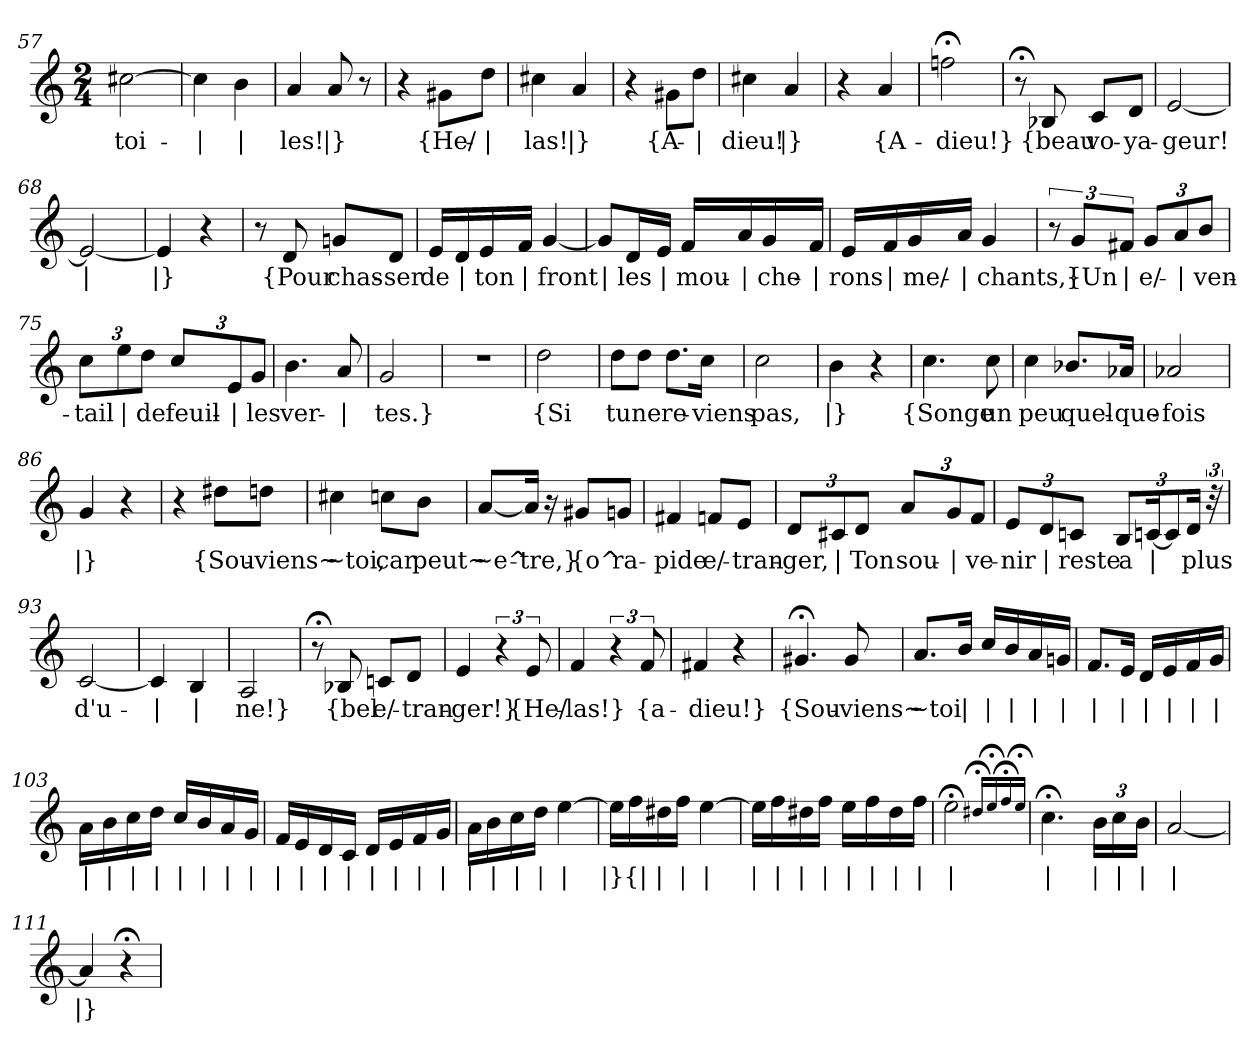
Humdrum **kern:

**kern	**text
*part1	*part1
*staff1	*staff1
*clefG2	*
*k[]	*
*M2/4	*
=57	=57
!	!LO:LY:b
[2cc#X\	-toi-
=58	=58
!	!LO:LY:b
4cc#\]	|
!	!LO:LY:b
4b\	|
=59	=59
!	!LO:LY:b
4a/	-les!
!	!LO:LY:b
8a/	|}
8r	.
=60	=60
4r	.
!	!LO:LY:b
8g#X\L	{He/-
!	!LO:LY:b
8dd\J	|
=61	=61
!	!LO:LY:b
4cc#X\	-las!
!	!LO:LY:b
4a/	|}
=62	=62
4r	.
!	!LO:LY:b
8g#X\L	{A-
!	!LO:LY:b
8dd\J	|
=63	=63
!	!LO:LY:b
4cc#X\	-dieu!
!	!LO:LY:b
4a/	|}
!!LO:LB:g=z
=64	=64
4r	.
!	!LO:LY:b
4a/	{A-
=65	=65
!	!LO:LY:b
2ffn;<\	-dieu!}
=66	=66
8r;<	.
!	!LO:LY:b
8B-X/	{beau
!	!LO:LY:b
8c/L	vo-
!	!LO:LY:b
8d/J	-ya-
=67	=67
!	!LO:LY:b
[2e/	-geur!
=68	=68
!	!LO:LY:b
2e/_	|
=69	=69
!	!LO:LY:b
4e/]	|}
4r	.
=70	=70
8r	.
!	!LO:LY:b
8d/	{Pour
!	!LO:LY:b
8gn/L	chas-
!	!LO:LY:b
8d/J	-ser
=71	=71
!	!LO:LY:b
16e/LL	de
!	!LO:LY:b
16d/	|
!	!LO:LY:b
16e/	ton
!	!LO:LY:b
16f/JJ	|
!	!LO:LY:b
[4g/	front
=72	=72
!	!LO:LY:b
8g/L]	|
!	!LO:LY:b
16d/L	les
!	!LO:LY:b
16e/JJ	|
!	!LO:LY:b
16f/LL	mou-
!	!LO:LY:b
16a/	|
!	!LO:LY:b
16g/	-che-
!	!LO:LY:b
16f/JJ	|
!!LO:LB:g=z
=73	=73
!	!LO:LY:b
16e/LL	-rons
!	!LO:LY:b
16f/	|
!	!LO:LY:b
16g/	me/-
!	!LO:LY:b
16a/JJ	|
!	!LO:LY:b
4g/	-chants,}
=74	=74
12r	.
!	!LO:LY:b
12g/L	{Un
!	!LO:LY:b
12f#X/J	|
*Xbrackettup	*
!	!LO:LY:b
12g/L	e/-
!	!LO:LY:b
12a/	|
!	!LO:LY:b
12b/J	-ven-
=75	=75
!	!LO:LY:b
12cc\L	-tail
!	!LO:LY:b
12ee\	|
!	!LO:LY:b
12dd\J	de
!	!LO:LY:b
12cc/L	feuil-
!	!LO:LY:b
12e/	|
!	!LO:LY:b
12g/J	-les
=76	=76
!	!LO:LY:b
4.b\	ver-
!	!LO:LY:b
8a/	|
=77	=77
!	!LO:LY:b
2g/	-tes.}
=78	=78
2r	.
=79	=79
!	!LO:LY:b
2dd\	{Si
=80	=80
!	!LO:LY:b
8dd\L	tu
!	!LO:LY:b
8dd\J	ne
!	!LO:LY:b
8.dd\L	re-
!	!LO:LY:b
16cc\Jk	-viens
=81	=81
!	!LO:LY:b
2cc\	pas,
!!LO:PB:g=z
=82	=82
!	!LO:LY:b
4b\	|}
4r	.
=83	=83
!	!LO:LY:b
4.cc\	{Songe
!	!LO:LY:b
8cc\	un
=84	=84
!	!LO:LY:b
4cc\	peu
!	!LO:LY:b
8.b-X/L	quel-
!	!LO:LY:b
16a-X/Jk	-que-
=85	=85
!	!LO:LY:b
2a-X/	-fois
=86	=86
!	!LO:LY:b
4g/	|}
4r	.
=87	=87
4r	.
!	!LO:LY:b
8dd#X\L	{Sou-
!	!LO:LY:b
8ddn\J	-viens~
=88	=88
!	!LO:LY:b
4cc#X\	~toi,
!	!LO:LY:b
8ccn\L	car
!	!LO:LY:b
8b\J	peut~
=89	=89
!	!LO:LY:b
[8a/L	~e^-
!	!LO:LY:b
16a/Jk]	-tre,}
16r	.
!	!LO:LY:b
8g#X/L	{o^
!	!LO:LY:b
8gn/J	ra-
!!LO:LB:g=z
=90	=90
!	!LO:LY:b
4f#X/	-pide
!	!LO:LY:b
8fn/L	e/-
!	!LO:LY:b
8e/J	-tran-
=91	=91
!	!LO:LY:b
12d/L	-ger,
!	!LO:LY:b
12c#X/	|
!	!LO:LY:b
12d/J	Ton
!	!LO:LY:b
12a/L	sou-
!	!LO:LY:b
12g/	|
!	!LO:LY:b
12f/J	-ve-
=92	=92
!	!LO:LY:b
12e/L	-nir
!	!LO:LY:b
12d/	|
!	!LO:LY:b
12cn/J	reste
!	!LO:LY:b
12B/L	a
!	!LO:LY:b
[24cn/	|
12c/]	.
*brackettup	*
!	!LO:LY:b
24d/Jk	plus
48r	.
=93	=93
!	!LO:LY:b
[2c/	d'u-
=94	=94
!	!LO:LY:b
4c/]	|
!	!LO:LY:b
4B/	|
=95	=95
!	!LO:LY:b
2A/	-ne!}
=96	=96
8r;<	.
!	!LO:LY:b
8B-X/	{bel
!	!LO:LY:b
8cn/L	e/-
!	!LO:LY:b
8d/J	-tran-
!!LO:LB:g=z
=97	=97
!	!LO:LY:b
4e/	-ger!}
6r	.
!	!LO:LY:b
12e/	{He/-
=98	=98
!	!LO:LY:b
4f/	-las!}
6r	.
!	!LO:LY:b
12f/	{a-
=99	=99
!	!LO:LY:b
4f#X/	-dieu!}
4r	.
=100	=100
!	!LO:LY:b
4.g#X;</	{Sou-
!	!LO:LY:b
8g#/	-viens~
=101	=101
!	!LO:LY:b
8.a/L	~toi
!	!LO:LY:b
16b/Jk	|
!	!LO:LY:b
16cc/LL	|
!	!LO:LY:b
16b/	|
!	!LO:LY:b
16a/	|
!	!LO:LY:b
16gn/JJ	|
=102	=102
!	!LO:LY:b
8.f/L	|
!	!LO:LY:b
16e/Jk	|
!	!LO:LY:b
16d/LL	|
!	!LO:LY:b
16e/	|
!	!LO:LY:b
16f/	|
!	!LO:LY:b
16g/JJ	|
=103	=103
!	!LO:LY:b
16a\LL	|
!	!LO:LY:b
16b\	|
!	!LO:LY:b
16cc\	|
!	!LO:LY:b
16dd\JJ	|
!	!LO:LY:b
16cc/LL	|
!	!LO:LY:b
16b/	|
!	!LO:LY:b
16a/	|
!	!LO:LY:b
16g/JJ	|
!!LO:LB:g=z
=104	=104
!	!LO:LY:b
16f/LL	|
!	!LO:LY:b
16e/	|
!	!LO:LY:b
16d/	|
!	!LO:LY:b
16c/JJ	|
!	!LO:LY:b
16d/LL	|
!	!LO:LY:b
16e/	|
!	!LO:LY:b
16f/	|
!	!LO:LY:b
16g/JJ	|
=105	=105
!	!LO:LY:b
16a\LL	|
!	!LO:LY:b
16b\	|
!	!LO:LY:b
16cc\	|
!	!LO:LY:b
16dd\JJ	|
!	!LO:LY:b
[4ee\	|
=106	=106
!	!LO:LY:b
16ee\LL]	|}
!	!LO:LY:b
16ff\	{|
!	!LO:LY:b
16dd#X\	|
!	!LO:LY:b
16ff\JJ	|
!	!LO:LY:b
[4ee\	|
=107	=107
!	!LO:LY:b
16ee\LL]	|
!	!LO:LY:b
16ff\	|
!	!LO:LY:b
16dd#X\	|
!	!LO:LY:b
16ff\JJ	|
!	!LO:LY:b
16ee\LL	|
!	!LO:LY:b
16ff\	|
!	!LO:LY:b
16dd#\	|
!	!LO:LY:b
16ff\JJ	|
=108	=108
!	!LO:LY:b
2ee;<\	|
16qdd#X;</LL	.
16qee;</	.
16qff;</	.
16qee;</JJ	.
=109	=109
!	!LO:LY:b
4.cc;<\	|
*Xbrackettup	*
!	!LO:LY:b
24b\LL	|
!	!LO:LY:b
24cc\	|
!	!LO:LY:b
24b\JJ	|
=110	=110
!	!LO:LY:b
[2a/	|
=111	=111
!	!LO:LY:b
4a/]	|}
4r;<	.
=	=
*-	*-
